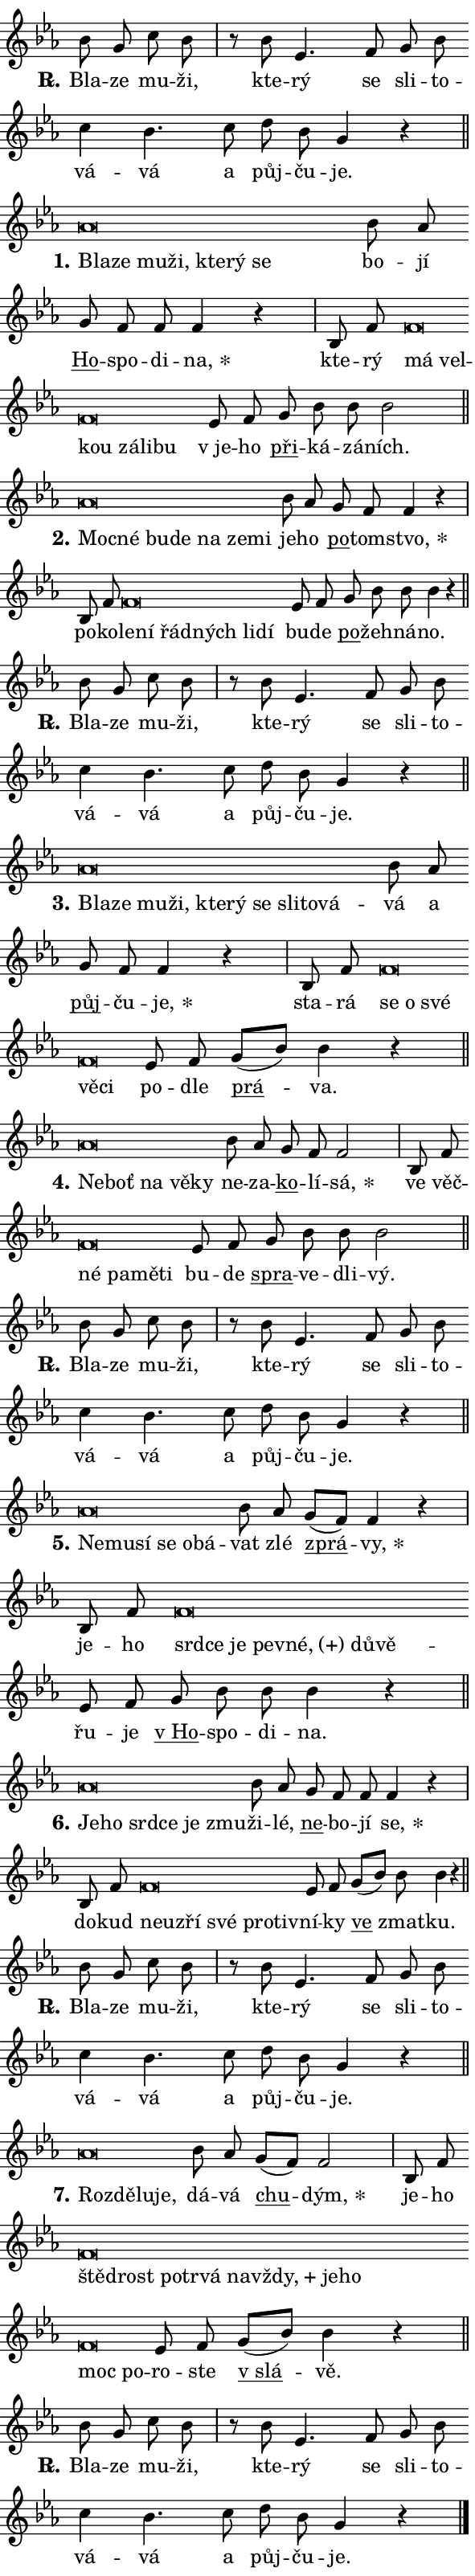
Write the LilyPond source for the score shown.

\version "2.24.0"
\header { tagline = "" }
\paper {
  indent = 0\cm
  top-margin = 0\cm
  right-margin = 0.13\cm % to fit lyric hyphens
  bottom-margin = 0\cm
  left-margin = 0\cm
  paper-width = 10\cm
  page-breaking = #ly:one-page-breaking
  system-system-spacing.basic-distance = #11
  score-system-spacing.basic-distance = #11
  ragged-last = ##f
}


%% Author: Thomas Morley
%% https://lists.gnu.org/archive/html/lilypond-user/2020-05/msg00002.html
#(define (line-position grob)
"Returns position of @var[grob} in current system:
   @code{'start}, if at first time-step
   @code{'end}, if at last time-step
   @code{'middle} otherwise
"
  (let* ((col (ly:item-get-column grob))
         (ln (ly:grob-object col 'left-neighbor))
         (rn (ly:grob-object col 'right-neighbor))
         (col-to-check-left (if (ly:grob? ln) ln col))
         (col-to-check-right (if (ly:grob? rn) rn col))
         (break-dir-left
           (and
             (ly:grob-property col-to-check-left 'non-musical #f)
             (ly:item-break-dir col-to-check-left)))
         (break-dir-right
           (and
             (ly:grob-property col-to-check-right 'non-musical #f)
             (ly:item-break-dir col-to-check-right))))
        (cond ((eqv? 1 break-dir-left) 'start)
              ((eqv? -1 break-dir-right) 'end)
              (else 'middle))))

#(define (tranparent-at-line-position vctor)
  (lambda (grob)
  "Relying on @code{line-position} select the relevant enry from @var{vctor}.
Used to determine transparency,"
    (case (line-position grob)
      ((end) (not (vector-ref vctor 0)))
      ((middle) (not (vector-ref vctor 1)))
      ((start) (not (vector-ref vctor 2))))))

noteHeadBreakVisibility =
#(define-music-function (break-visibility)(vector?)
"Makes @code{NoteHead}s transparent relying on @var{break-visibility}"
#{
  \override NoteHead.transparent =
    #(tranparent-at-line-position break-visibility)
#})

#(define delete-ledgers-for-transparent-note-heads
  (lambda (grob)
    "Reads whether a @code{NoteHead} is transparent.
If so this @code{NoteHead} is removed from @code{'note-heads} from
@var{grob}, which is supposed to be @code{LedgerLineSpanner}.
As a result ledgers are not printed for this @code{NoteHead}"
    (let* ((nhds-array (ly:grob-object grob 'note-heads))
           (nhds-list
             (if (ly:grob-array? nhds-array)
                 (ly:grob-array->list nhds-array)
                 '()))
           ;; Relies on the transparent-property being done before
           ;; Staff.LedgerLineSpanner.after-line-breaking is executed.
           ;; This is fragile ...
           (to-keep
             (remove
               (lambda (nhd)
                 (ly:grob-property nhd 'transparent #f))
               nhds-list)))
      ;; TODO find a better method to iterate over grob-arrays, similiar
      ;; to filter/remove etc for lists
      ;; For now rebuilt from scratch
      (set! (ly:grob-object grob 'note-heads)  '())
      (for-each
        (lambda (nhd)
          (ly:pointer-group-interface::add-grob grob 'note-heads nhd))
        to-keep))))

squashNotes = {
  \override NoteHead.X-extent = #'(-0.2 . 0.2)
  \override NoteHead.Y-extent = #'(-0.75 . 0)
  \override NoteHead.stencil =
    #(lambda (grob)
       (let ((pos (ly:grob-property grob 'staff-position)))
         (begin
           (if (< pos -7) (display "ERROR: Lower brevis then expected\n") (display ""))
           (if (<= pos -6) ly:text-interface::print ly:note-head::print))))
}
unSquashNotes = {
  \revert NoteHead.X-extent
  \revert NoteHead.Y-extent
  \revert NoteHead.stencil
}

hideNotes = \noteHeadBreakVisibility #begin-of-line-visible
unHideNotes = \noteHeadBreakVisibility #all-visible

% work-around for resetting accidentals
% https://lilypond.org/doc/v2.23/Documentation/notation/displaying-rhythms#unmetered-music
cadenzaMeasure = {
  \cadenzaOff
  \partial 1024 s1024
  \cadenzaOn
}

#(define-markup-command (accent layout props text) (markup?)
  "Underline accented syllable"
  (interpret-markup layout props
    #{\markup \override #'(offset . 4.3) \underline { #text }#}))

responsum = \markup \concat {
  "R" \hspace #-1.05 \path #0.1 #'((moveto 0 0.07) (lineto 0.9 0.8)) \hspace #0.05 "."
}

spaceSize = #0.6828661417322834 % exact space size for TeX Gyre Schola

\layout {
  \context {
    \Staff
    \remove "Time_signature_engraver"
    \override LedgerLineSpanner.after-line-breaking = #delete-ledgers-for-transparent-note-heads
  }
  \context {
    \Lyrics {
      \override LyricSpace.minimum-distance = \spaceSize
      \override LyricText.font-name = #"TeX Gyre Schola"
      \override LyricText.font-size = 1
      \override StanzaNumber.font-name = #"TeX Gyre Schola Bold"
      \override StanzaNumber.font-size = 1
    }
  }
  \context {
    \Score 
    \override NoteHead.text =
      #(lambda (grob) 
        (let ((pos (ly:grob-property grob 'staff-position)))
          #{\markup {
            \combine
              \halign #-0.55 \raise #(if (= pos -6) 0 0.5) \override #'(thickness . 2) \draw-line #'(3.2 . 0)
              \musicglyph "noteheads.sM1"
          }#}))
  }
}

% magnetic-lyrics.ily
%
%   written by
%     Jean Abou Samra <jean@abou-samra.fr>
%     Werner Lemberg <wl@gnu.org>
%
%   adapted by
%     Jiri Hon <jiri.hon@gmail.com>
%
% Version 2022-Apr-15

% https://www.mail-archive.com/lilypond-user@gnu.org/msg149350.html

#(define (Left_hyphen_pointer_engraver context)
   "Collect syllable-hyphen-syllable occurrences in lyrics and store
them in properties.  This engraver only looks to the left.  For
example, if the lyrics input is @code{foo -- bar}, it does the
following.

@itemize @bullet
@item
Set the @code{text} property of the @code{LyricHyphen} grob between
@q{foo} and @q{bar} to @code{foo}.

@item
Set the @code{left-hyphen} property of the @code{LyricText} grob with
text @q{foo} to the @code{LyricHyphen} grob between @q{foo} and
@q{bar}.
@end itemize

Use this auxiliary engraver in combination with the
@code{lyric-@/text::@/apply-@/magnetic-@/offset!} hook."
   (let ((hyphen #f)
         (text #f))
     (make-engraver
      (acknowledgers
       ((lyric-syllable-interface engraver grob source-engraver)
        (set! text grob)))
      (end-acknowledgers
       ((lyric-hyphen-interface engraver grob source-engraver)
        ;(when (not (grob::has-interface grob 'lyric-space-interface))
          (set! hyphen grob)));)
      ((stop-translation-timestep engraver)
       (when (and text hyphen)
         (ly:grob-set-object! text 'left-hyphen hyphen))
       (set! text #f)
       (set! hyphen #f)))))

#(define (lyric-text::apply-magnetic-offset! grob)
   "If the space between two syllables is less than the value in
property @code{LyricText@/.details@/.squash-threshold}, move the right
syllable to the left so that it gets concatenated with the left
syllable.

Use this function as a hook for
@code{LyricText@/.after-@/line-@/breaking} if the
@code{Left_@/hyphen_@/pointer_@/engraver} is active."
   (let ((hyphen (ly:grob-object grob 'left-hyphen #f)))
     (when hyphen
       (let ((left-text (ly:spanner-bound hyphen LEFT)))
         (when (grob::has-interface left-text 'lyric-syllable-interface)
           (let* ((common (ly:grob-common-refpoint grob left-text X))
                  (this-x-ext (ly:grob-extent grob common X))
                  (left-x-ext
                   (begin
                     ;; Trigger magnetism for left-text.
                     (ly:grob-property left-text 'after-line-breaking)
                     (ly:grob-extent left-text common X)))
                  ;; `delta` is the gap width between two syllables.
                  (delta (- (interval-start this-x-ext)
                            (interval-end left-x-ext)))
                  (details (ly:grob-property grob 'details))
                  (threshold (assoc-get 'squash-threshold details 0.2)))
             (when (< delta threshold)
               (let* (;; We have to manipulate the input text so that
                      ;; ligatures crossing syllable boundaries are not
                      ;; disabled.  For languages based on the Latin
                      ;; script this is essentially a beautification.
                      ;; However, for non-Western scripts it can be a
                      ;; necessity.
                      (lt (ly:grob-property left-text 'text))
                      (rt (ly:grob-property grob 'text))
                      (is-space (grob::has-interface hyphen 'lyric-space-interface))
                      (space (if is-space " " ""))
                      (extra-delta (if is-space spaceSize 0))
                      ;; Append new syllable.
                      (ltrt-space (if (and (string? lt) (string? rt))
                                (string-append lt space rt)
                                (make-concat-markup (list lt space rt))))
                      ;; Right-align `ltrt` to the right side.
                      (ltrt-space-markup (grob-interpret-markup
                               grob
                               (make-translate-markup
                                (cons (interval-length this-x-ext) 0)
                                (make-right-align-markup ltrt-space)))))
                 (begin
                   ;; Don't print `left-text`.
                   (ly:grob-set-property! left-text 'stencil #f)
                   ;; Set text and stencil (which holds all collected
                   ;; syllables so far) and shift it to the left.
                   (ly:grob-set-property! grob 'text ltrt-space)
                   (ly:grob-set-property! grob 'stencil ltrt-space-markup)
                   (ly:grob-translate-axis! grob (- (- delta extra-delta)) X))))))))))


#(define (lyric-hyphen::displace-bounds-first grob)
   ;; Make very sure this callback isn't triggered too early.
   (let ((left (ly:spanner-bound grob LEFT))
         (right (ly:spanner-bound grob RIGHT)))
     (ly:grob-property left 'after-line-breaking)
     (ly:grob-property right 'after-line-breaking)
     (ly:lyric-hyphen::print grob)))

squashThreshold = #0.4

\layout {
  \context {
    \Lyrics
    \consists #Left_hyphen_pointer_engraver
    \override LyricText.after-line-breaking =
      #lyric-text::apply-magnetic-offset!
    \override LyricHyphen.stencil = #lyric-hyphen::displace-bounds-first
    \override LyricText.details.squash-threshold = \squashThreshold
    \override LyricHyphen.minimum-distance = 0
    \override LyricHyphen.minimum-length = \squashThreshold
  }
}

squashText = \override LyricText.details.squash-threshold = 9999
unSquashText = \override LyricText.details.squash-threshold = \squashThreshold

leftText = \override LyricText.self-alignment-X = #LEFT
unLeftText = \revert LyricText.self-alignment-X

starOffset = #(lambda (grob) 
                (let ((x_offset (ly:self-alignment-interface::aligned-on-x-parent grob)))
                  (if (= x_offset 0) 0 (+ x_offset 1.2))))

star = #(define-music-function (syllable)(string?)
"Append star separator at the end of a syllable"
#{
  \once \override LyricText.X-offset = #starOffset
  \lyricmode { \markup {
    #syllable
    \override #'((font-name . "TeX Gyre Schola Bold")) \hspace #0.2 \lower #0.65 \larger "*"
  } }
#})

starAccent = #(define-music-function (syllable)(string?)
"Append star separator at the end of a syllable and make accent"
#{
  \once \override LyricText.X-offset = #starOffset
  \lyricmode { \markup {
    \accent #syllable
    \override #'((font-name . "TeX Gyre Schola Bold")) \hspace #0.2 \lower #0.65 \larger "*"
  } }
#})

breath = #(define-music-function (syllable)(string?)
"Append breathing indicator at the end of a syllable"
#{
  \lyricmode { \markup { #syllable "+" } }
#})

optionalBreath = #(define-music-function (syllable)(string?)
"Append optional breathing indicator at the end of a syllable"
#{
  \lyricmode { \markup { #syllable "(+)" } }
#})


\score {
    <<
        \new Voice = "melody" { \cadenzaOn \key es \major \relative { bes'8 g c bes \cadenzaMeasure \bar "|" r bes es,4. f8 \bar "" g bes \bar "" c4 bes4. c8 \bar "" d bes g4 r \cadenzaMeasure \bar "||" \break } }
        \new Lyrics \lyricsto "melody" { \lyricmode { \set stanza = \responsum
Bla -- ze mu -- ži, kte -- rý se sli -- to -- vá -- vá a půj -- ču -- je. } }
    >>
    \layout {}
}

\score {
    <<
        \new Voice = "melody" { \cadenzaOn \key es \major \relative { \squashNotes as'\breve*1/16 \hideNotes \breve*1/16 \bar "" \breve*1/16 \bar "" \breve*1/16 \bar "" \breve*1/16 \bar "" \breve*1/16 \breve*1/16 \bar "" \unHideNotes \unSquashNotes bes8 as \bar "" g f f f4 r \cadenzaMeasure \bar "|" bes,8 f' \bar "" \squashNotes f\breve*1/16 \hideNotes \breve*1/16 \bar "" \breve*1/16 \bar "" \breve*1/16 \bar "" \breve*1/16 \breve*1/16 \bar "" \unHideNotes \unSquashNotes es8 f \bar "" g bes bes bes2 \cadenzaMeasure \bar "||" \break } }
        \new Lyrics \lyricsto "melody" { \lyricmode { \set stanza = "1."
\leftText Bla -- \squashText ze mu -- ži, kte -- rý se \unLeftText \unSquashText bo -- jí \markup \accent Ho -- spo -- di -- \star na, kte -- rý \leftText má \squashText vel -- kou zá -- li -- bu \unLeftText \unSquashText "v je" -- ho \markup \accent při -- ká -- zá -- ních. } }
    >>
    \layout {}
}

\score {
    <<
        \new Voice = "melody" { \cadenzaOn \key es \major \relative { \squashNotes as'\breve*1/16 \hideNotes \breve*1/16 \bar "" \breve*1/16 \bar "" \breve*1/16 \bar "" \breve*1/16 \bar "" \breve*1/16 \breve*1/16 \bar "" \unHideNotes \unSquashNotes bes8 as \bar "" g f f4 r \cadenzaMeasure \bar "|" bes,8 f' \bar "" \squashNotes f\breve*1/16 \hideNotes \breve*1/16 \bar "" \breve*1/16 \bar "" \breve*1/16 \bar "" \breve*1/16 \breve*1/16 \bar "" \unHideNotes \unSquashNotes es8 f \bar "" g bes bes bes4 r \cadenzaMeasure \bar "||" \break } }
        \new Lyrics \lyricsto "melody" { \lyricmode { \set stanza = "2."
\leftText Moc -- \squashText né bu -- de na ze -- mi \unLeftText \unSquashText je -- ho \markup \accent po -- tom -- \star stvo, po -- ko -- \leftText le -- \squashText ní řád -- ných li -- dí \unLeftText \unSquashText bu -- de \markup \accent po -- žeh -- ná -- no. } }
    >>
    \layout {}
}

\score {
    <<
        \new Voice = "melody" { \cadenzaOn \key es \major \relative { bes'8 g c bes \cadenzaMeasure \bar "|" r bes es,4. f8 \bar "" g bes \bar "" c4 bes4. c8 \bar "" d bes g4 r \cadenzaMeasure \bar "||" \break } }
        \new Lyrics \lyricsto "melody" { \lyricmode { \set stanza = \responsum
Bla -- ze mu -- ži, kte -- rý se sli -- to -- vá -- vá a půj -- ču -- je. } }
    >>
    \layout {}
}

\score {
    <<
        \new Voice = "melody" { \cadenzaOn \key es \major \relative { \squashNotes as'\breve*1/16 \hideNotes \breve*1/16 \bar "" \breve*1/16 \bar "" \breve*1/16 \bar "" \breve*1/16 \bar "" \breve*1/16 \bar "" \breve*1/16 \bar "" \breve*1/16 \bar "" \breve*1/16 \breve*1/16 \bar "" \unHideNotes \unSquashNotes bes8 as \bar "" g f f4 r \cadenzaMeasure \bar "|" bes,8 f' \bar "" \squashNotes f\breve*1/16 \hideNotes \breve*1/16 \bar "" \breve*1/16 \bar "" \breve*1/16 \breve*1/16 \bar "" \unHideNotes \unSquashNotes es8 f \bar "" g[( bes)] bes4 r \cadenzaMeasure \bar "||" \break } }
        \new Lyrics \lyricsto "melody" { \lyricmode { \set stanza = "3."
\leftText Bla -- \squashText ze mu -- ži, kte -- rý se sli -- to -- vá -- \unLeftText \unSquashText vá a \markup \accent půj -- ču -- \star je, sta -- rá \leftText se \squashText o své vě -- ci \unLeftText \unSquashText po -- dle \markup \accent prá -- va. } }
    >>
    \layout {}
}

\score {
    <<
        \new Voice = "melody" { \cadenzaOn \key es \major \relative { \squashNotes as'\breve*1/16 \hideNotes \breve*1/16 \bar "" \breve*1/16 \bar "" \breve*1/16 \breve*1/16 \bar "" \unHideNotes \unSquashNotes bes8 as \bar "" g f f2 \cadenzaMeasure \bar "|" bes,8 f' \bar "" \squashNotes f\breve*1/16 \hideNotes \breve*1/16 \bar "" \breve*1/16 \breve*1/16 \bar "" \unHideNotes \unSquashNotes es8 f \bar "" g bes bes bes2 \cadenzaMeasure \bar "||" \break } }
        \new Lyrics \lyricsto "melody" { \lyricmode { \set stanza = "4."
\leftText Ne -- \squashText boť na vě -- ky \unLeftText \unSquashText ne -- za -- \markup \accent ko -- lí -- \star sá, ve věč -- \leftText né \squashText pa -- mě -- ti \unLeftText \unSquashText bu -- de \markup \accent spra -- ve -- dli -- vý. } }
    >>
    \layout {}
}

\score {
    <<
        \new Voice = "melody" { \cadenzaOn \key es \major \relative { bes'8 g c bes \cadenzaMeasure \bar "|" r bes es,4. f8 \bar "" g bes \bar "" c4 bes4. c8 \bar "" d bes g4 r \cadenzaMeasure \bar "||" \break } }
        \new Lyrics \lyricsto "melody" { \lyricmode { \set stanza = \responsum
Bla -- ze mu -- ži, kte -- rý se sli -- to -- vá -- vá a půj -- ču -- je. } }
    >>
    \layout {}
}

\score {
    <<
        \new Voice = "melody" { \cadenzaOn \key es \major \relative { \squashNotes as'\breve*1/16 \hideNotes \breve*1/16 \bar "" \breve*1/16 \bar "" \breve*1/16 \bar "" \breve*1/16 \breve*1/16 \bar "" \unHideNotes \unSquashNotes bes8 as \bar "" g[( f)] f4 r \cadenzaMeasure \bar "|" bes,8 f' \bar "" \squashNotes f\breve*1/16 \hideNotes \breve*1/16 \bar "" \breve*1/16 \bar "" \breve*1/16 \bar "" \breve*1/16 \bar "" \breve*1/16 \breve*1/16 \bar "" \unHideNotes \unSquashNotes es8 f \bar "" g bes bes bes4 r \cadenzaMeasure \bar "||" \break } }
        \new Lyrics \lyricsto "melody" { \lyricmode { \set stanza = "5."
\leftText Ne -- \squashText mu -- sí se o -- bá -- \unLeftText \unSquashText vat zlé \markup \accent zprá -- \star vy, je -- ho \leftText srd -- \squashText ce je pev -- \optionalBreath né, dů -- vě -- \unLeftText \unSquashText řu -- je \markup \accent "v Ho" -- spo -- di -- na. } }
    >>
    \layout {}
}

\score {
    <<
        \new Voice = "melody" { \cadenzaOn \key es \major \relative { \squashNotes as'\breve*1/16 \hideNotes \breve*1/16 \bar "" \breve*1/16 \bar "" \breve*1/16 \bar "" \breve*1/16 \breve*1/16 \bar "" \unHideNotes \unSquashNotes bes8 as \bar "" g f f f4 r \cadenzaMeasure \bar "|" bes,8 f' \bar "" \squashNotes f\breve*1/16 \hideNotes \breve*1/16 \bar "" \breve*1/16 \bar "" \breve*1/16 \bar "" \breve*1/16 \breve*1/16 \bar "" \unHideNotes \unSquashNotes es8 f \bar "" g[( bes)] bes bes4 r \cadenzaMeasure \bar "||" \break } }
        \new Lyrics \lyricsto "melody" { \lyricmode { \set stanza = "6."
\leftText Je -- \squashText ho srd -- ce je zmu -- \unLeftText \unSquashText ži -- lé, \markup \accent ne -- bo -- jí \star se, do -- kud \leftText ne -- \squashText u -- zří své pro -- tiv -- \unLeftText \unSquashText ní -- ky \markup \accent ve zmat -- ku. } }
    >>
    \layout {}
}

\score {
    <<
        \new Voice = "melody" { \cadenzaOn \key es \major \relative { bes'8 g c bes \cadenzaMeasure \bar "|" r bes es,4. f8 \bar "" g bes \bar "" c4 bes4. c8 \bar "" d bes g4 r \cadenzaMeasure \bar "||" \break } }
        \new Lyrics \lyricsto "melody" { \lyricmode { \set stanza = \responsum
Bla -- ze mu -- ži, kte -- rý se sli -- to -- vá -- vá a půj -- ču -- je. } }
    >>
    \layout {}
}

\score {
    <<
        \new Voice = "melody" { \cadenzaOn \key es \major \relative { \squashNotes as'\breve*1/16 \hideNotes \breve*1/16 \bar "" \breve*1/16 \breve*1/16 \bar "" \unHideNotes \unSquashNotes bes8 as \bar "" g[( f)] f2 \cadenzaMeasure \bar "|" bes,8 f' \bar "" \squashNotes f\breve*1/16 \hideNotes \breve*1/16 \bar "" \breve*1/16 \bar "" \breve*1/16 \bar "" \breve*1/16 \bar "" \breve*1/16 \bar "" \breve*1/16 \bar "" \breve*1/16 \bar "" \breve*1/16 \bar "" \breve*1/16 \breve*1/16 \bar "" \unHideNotes \unSquashNotes es8 f \bar "" g[( bes)] bes4 r \cadenzaMeasure \bar "||" \break } }
        \new Lyrics \lyricsto "melody" { \lyricmode { \set stanza = "7."
\leftText Roz -- \squashText dě -- lu -- je, \unLeftText \unSquashText dá -- vá \markup \accent chu -- \star dým, je -- ho \leftText ště -- \squashText drost po -- tr -- vá na -- \breath "vždy," je -- ho moc po -- \unLeftText \unSquashText ro -- ste \markup \accent "v slá" -- vě. } }
    >>
    \layout {}
}

\score {
    <<
        \new Voice = "melody" { \cadenzaOn \key es \major \relative { bes'8 g c bes \cadenzaMeasure \bar "|" r bes es,4. f8 \bar "" g bes \bar "" c4 bes4. c8 \bar "" d bes g4 r \cadenzaMeasure \bar "||" \break } \bar "|." }
        \new Lyrics \lyricsto "melody" { \lyricmode { \set stanza = \responsum
Bla -- ze mu -- ži, kte -- rý se sli -- to -- vá -- vá a půj -- ču -- je. } }
    >>
    \layout {}
}
